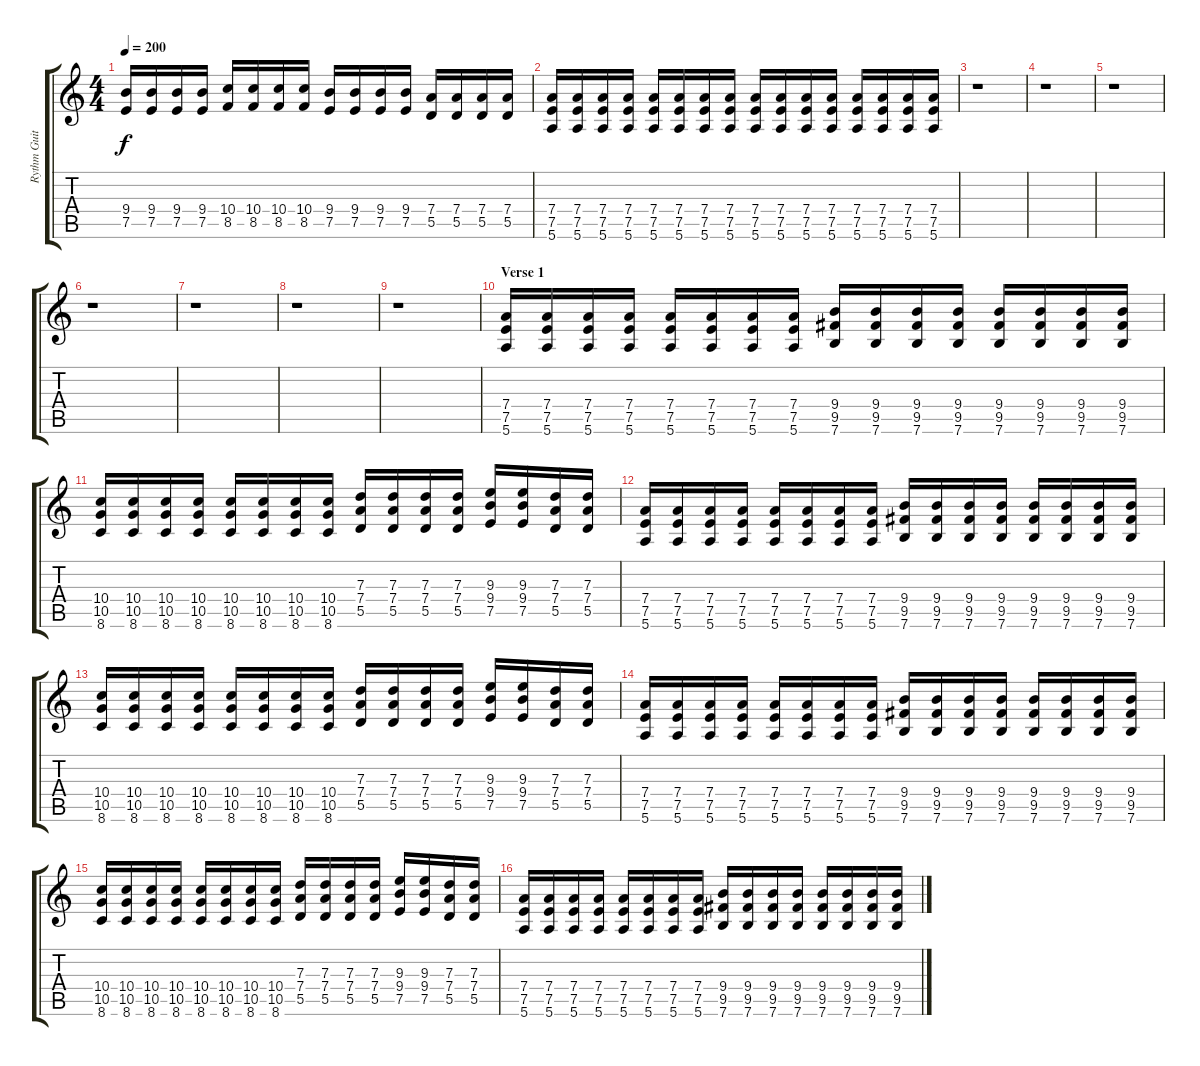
\track ("Rythm Guitar" "Rythm Guit") {instrument overdrivenguitar}
\staff {score tabs}
\tuning (E4 B3 G3 D3 A2 E2) {hide}
\ts (4 4)
\tempo 200
\clef g2
\ks c
(9.4 7.5).16{dy f} (9.4 7.5).16 (9.4 7.5).16 (9.4 7.5).16 (10.4 8.5).16 (10.4 8.5).16 (10.4 8.5).16 (10.4 8.5).16 (9.4 7.5).16 (9.4 7.5).16 (9.4 7.5).16 (9.4 7.5).16 (7.4 5.5).16 (7.4 5.5).16 (7.4 5.5).16 (7.4 5.5).16 |
(7.4 7.5 5.6).16 (7.4 7.5 5.6).16 (7.4 7.5 5.6).16 (7.4 7.5 5.6).16 (7.4 7.5 5.6).16 (7.4 7.5 5.6).16 (7.4 7.5 5.6).16 (7.4 7.5 5.6).16 (7.4 7.5 5.6).16 (7.4 7.5 5.6).16 (7.4 7.5 5.6).16 (7.4 7.5 5.6).16 (7.4 7.5 5.6).16 (7.4 7.5 5.6).16 (7.4 7.5 5.6).16 (7.4 7.5 5.6).16 |
r.1 |
\section ("" "")
r.1 |
r.1 |
r.1 |
r.1 |
r.1 |
r.1 |
\section ("" "Verse 1")
(7.4 7.5 5.6).16 (7.4 7.5 5.6).16 (7.4 7.5 5.6).16 (7.4 7.5 5.6).16 (7.4 7.5 5.6).16 (7.4 7.5 5.6).16 (7.4 7.5 5.6).16 (7.4 7.5 5.6).16 (9.4 9.5 7.6).16 (9.4 9.5 7.6).16 (9.4 9.5 7.6).16 (9.4 9.5 7.6).16 (9.4 9.5 7.6).16 (9.4 9.5 7.6).16 (9.4 9.5 7.6).16 (9.4 9.5 7.6).16 |
(10.4 10.5 8.6).16 (10.4 10.5 8.6).16 (10.4 10.5 8.6).16 (10.4 10.5 8.6).16 (10.4 10.5 8.6).16 (10.4 10.5 8.6).16 (10.4 10.5 8.6).16 (10.4 10.5 8.6).16 (7.3 7.4 5.5).16 (7.3 7.4 5.5).16 (7.3 7.4 5.5).16 (7.3 7.4 5.5).16 (9.3 9.4 7.5).16 (9.3 9.4 7.5).16 (7.3 7.4 5.5).16 (7.3 7.4 5.5).16 |
(7.4 7.5 5.6).16 (7.4 7.5 5.6).16 (7.4 7.5 5.6).16 (7.4 7.5 5.6).16 (7.4 7.5 5.6).16 (7.4 7.5 5.6).16 (7.4 7.5 5.6).16 (7.4 7.5 5.6).16 (9.4 9.5 7.6).16 (9.4 9.5 7.6).16 (9.4 9.5 7.6).16 (9.4 9.5 7.6).16 (9.4 9.5 7.6).16 (9.4 9.5 7.6).16 (9.4 9.5 7.6).16 (9.4 9.5 7.6).16 |
(10.4 10.5 8.6).16 (10.4 10.5 8.6).16 (10.4 10.5 8.6).16 (10.4 10.5 8.6).16 (10.4 10.5 8.6).16 (10.4 10.5 8.6).16 (10.4 10.5 8.6).16 (10.4 10.5 8.6).16 (7.3 7.4 5.5).16 (7.3 7.4 5.5).16 (7.3 7.4 5.5).16 (7.3 7.4 5.5).16 (9.3 9.4 7.5).16 (9.3 9.4 7.5).16 (7.3 7.4 5.5).16 (7.3 7.4 5.5).16 |
(7.4 7.5 5.6).16 (7.4 7.5 5.6).16 (7.4 7.5 5.6).16 (7.4 7.5 5.6).16 (7.4 7.5 5.6).16 (7.4 7.5 5.6).16 (7.4 7.5 5.6).16 (7.4 7.5 5.6).16 (9.4 9.5 7.6).16 (9.4 9.5 7.6).16 (9.4 9.5 7.6).16 (9.4 9.5 7.6).16 (9.4 9.5 7.6).16 (9.4 9.5 7.6).16 (9.4 9.5 7.6).16 (9.4 9.5 7.6).16 |
(10.4 10.5 8.6).16 (10.4 10.5 8.6).16 (10.4 10.5 8.6).16 (10.4 10.5 8.6).16 (10.4 10.5 8.6).16 (10.4 10.5 8.6).16 (10.4 10.5 8.6).16 (10.4 10.5 8.6).16 (7.3 7.4 5.5).16 (7.3 7.4 5.5).16 (7.3 7.4 5.5).16 (7.3 7.4 5.5).16 (9.3 9.4 7.5).16 (9.3 9.4 7.5).16 (7.3 7.4 5.5).16 (7.3 7.4 5.5).16 |
(7.4 7.5 5.6).16 (7.4 7.5 5.6).16 (7.4 7.5 5.6).16 (7.4 7.5 5.6).16 (7.4 7.5 5.6).16 (7.4 7.5 5.6).16 (7.4 7.5 5.6).16 (7.4 7.5 5.6).16 (9.4 9.5 7.6).16 (9.4 9.5 7.6).16 (9.4 9.5 7.6).16 (9.4 9.5 7.6).16 (9.4 9.5 7.6).16 (9.4 9.5 7.6).16 (9.4 9.5 7.6).16 (9.4 9.5 7.6).16
